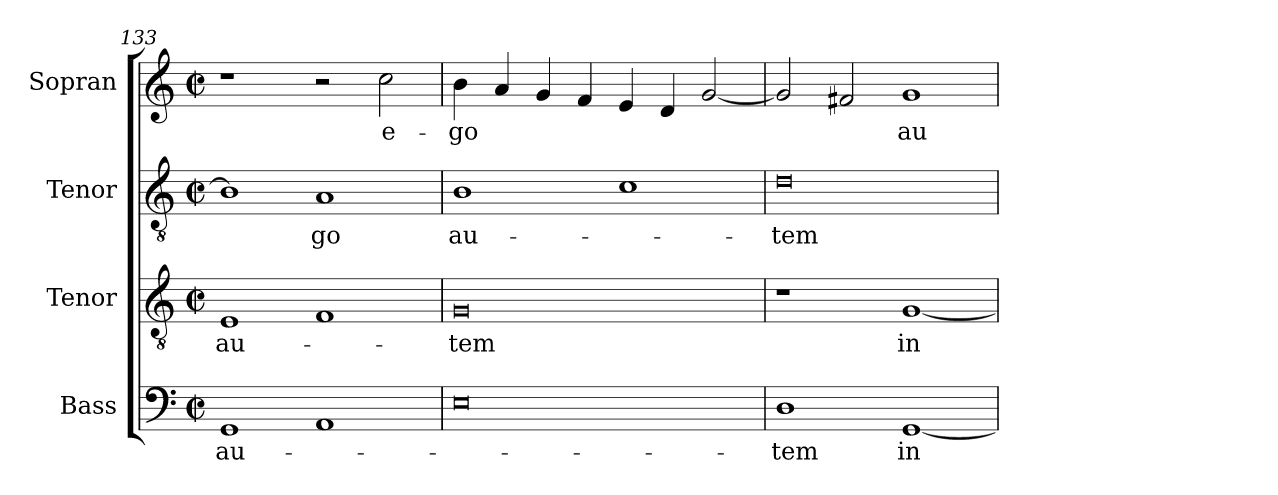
**kern	**text	**kern	**text	**kern	**text	**kern	**text
*part4	*part4	*part3	*part3	*part2	*part2	*part1	*part1
*staff4	*staff4	*staff3	*staff3	*staff2	*staff2	*staff1	*staff1
*I"Bass	*	*I"Tenor	*	*I"Tenor	*	*I"Sopran	*
*	*	*I'Tenor	*	*	*	*	*
*clefF4	*	*clefGv2	*	*clefGv2	*	*clefG2	*
*	*	*ITrd7c12	*	*ITrd7c12	*	*	*
*k[]	*	*k[]	*	*k[]	*	*k[]	*
*M2/2	*	*M2/2	*	*M2/2	*	*M2/2	*
*met(c|)	*	*met(c|)	*	*met(c|)	*	*met(c|)	*
=133	=133	=133	=133	=133	=133	=133	=133
!	!LO:LY:b:color=#000000	!	!	!	!	!	!
!	!	!	!LO:LY:b:color=#000000	!	!	!	!
1GGi	au-	1EEi	au-	1BBi]	.	1r	.
!	!	!	!	!	!LO:LY:b:color=#000000	!	!
1AAi	.	1FFi	.	1AAi	-go	2r	.
!	!	!	!	!	!	!	!LO:LY:b:color=#000000
.	.	.	.	.	.	2cci\	e-
=134	=134	=134	=134	=134	=134	=134	=134
!	!	!	!LO:LY:b:color=#000000	!	!	!	!
!	!	!	!	!	!LO:LY:b:color=#000000	!	!
!	!	!	!	!	!	!	!LO:LY:b:color=#000000
0Ei	.	0GGi	-tem	1BBi	au-	4bi\	-go
.	.	.	.	.	.	4ai/	.
.	.	.	.	.	.	4gi/	.
.	.	.	.	.	.	4fi/	.
.	.	.	.	1Ci	.	4ei/	.
.	.	.	.	.	.	4di/	.
.	.	.	.	.	.	[<2gi/	.
=135	=135	=135	=135	=135	=135	=135	=135
!	!LO:LY:b:color=#000000	!	!	!	!	!	!
!	!	!	!	!	!LO:LY:b:color=#000000	!	!
1Di	-tem	1r	.	0Di	-tem	2gi/]	.
.	.	.	.	.	.	2f#Xi/	.
!	!LO:LY:b:color=#000000	!	!	!	!	!	!
!	!	!	!LO:LY:b:color=#000000	!	!	!	!
!	!	!	!	!	!	!	!LO:LY:b:color=#000000
[<1GGi	in	[<1GGi	in	.	.	1gi	au-
=	=	=	=	=	=	=	=
*-	*-	*-	*-	*-	*-	*-	*-
